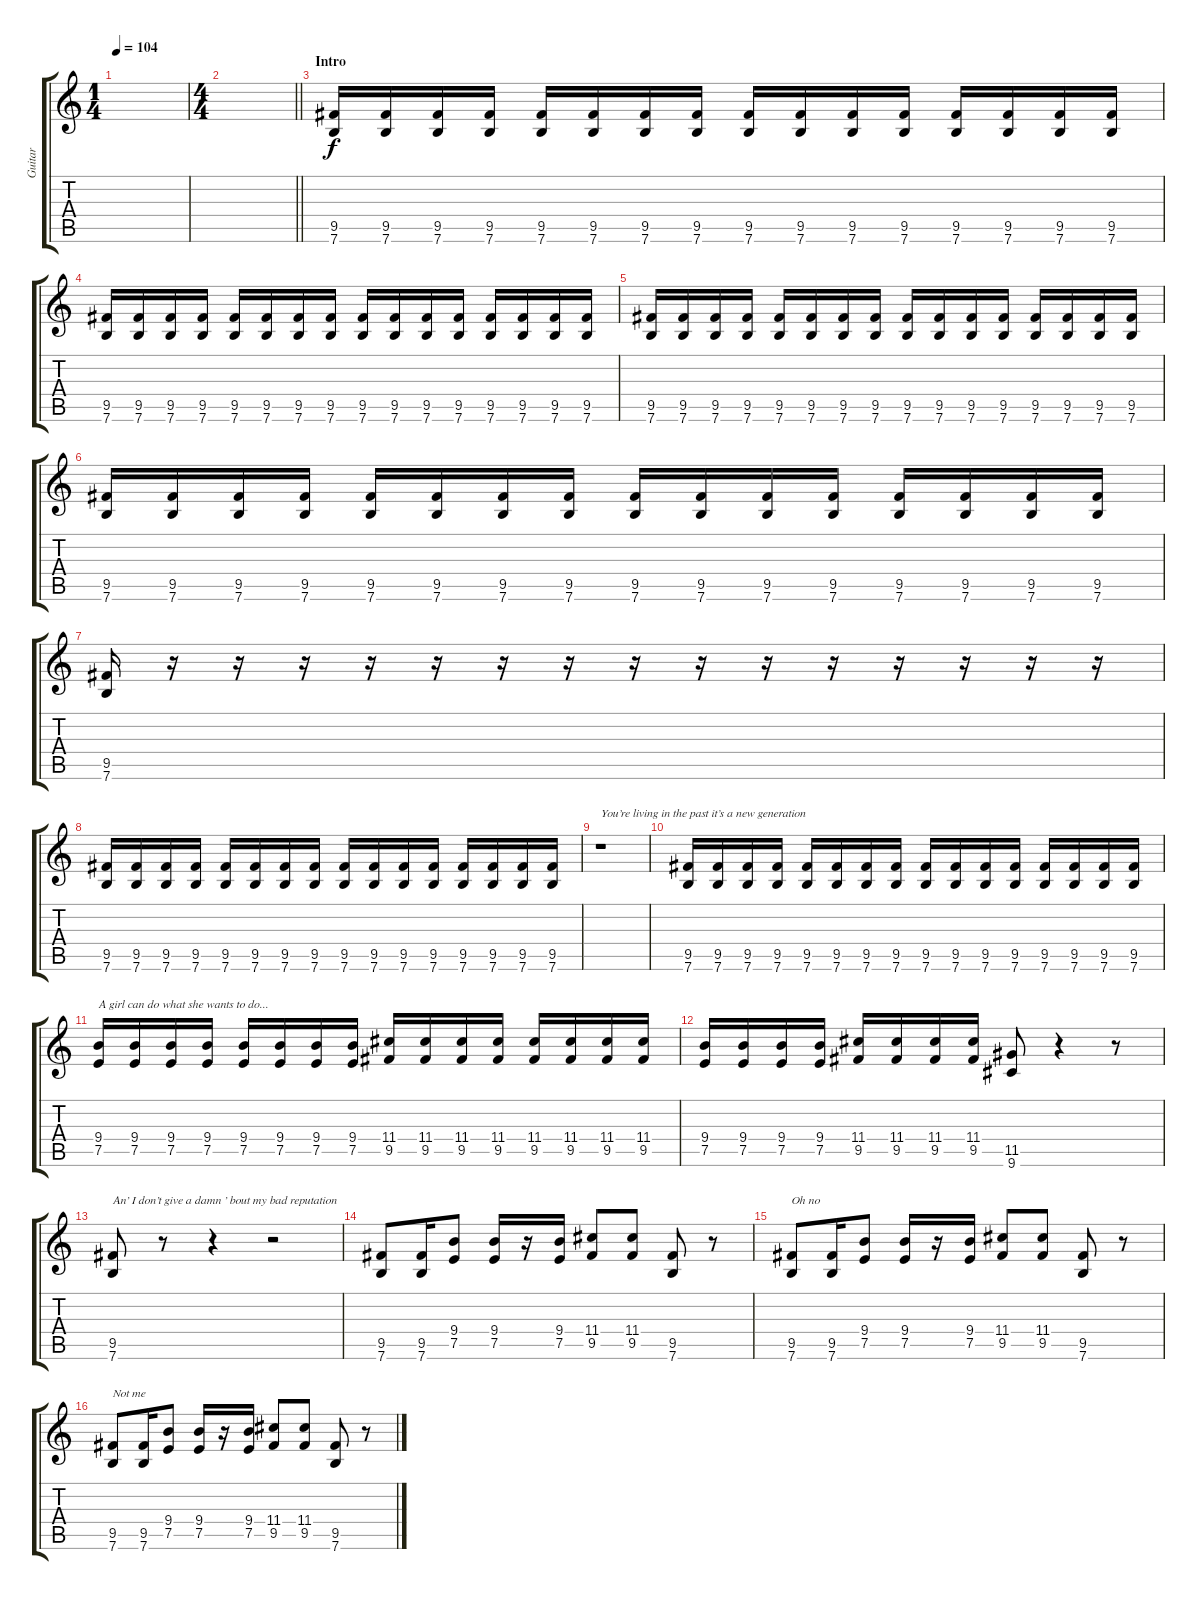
\track ("Guitar" "Guitar") {instrument distortionguitar}
\staff {score tabs}
\tuning (E4 B3 G3 D3 A2 E2) {hide}
\ts (1 4)
\tempo 104
\clef g2
\ks c
|
\ts (4 4)
\barLineRight lightlight
|
\section ("" "Intro")
(9.5 7.6).16 (9.5 7.6).16 (9.5 7.6).16 (9.5 7.6).16 (9.5 7.6).16 (9.5 7.6).16 (9.5 7.6).16 (9.5 7.6).16 (9.5 7.6).16 (9.5 7.6).16 (9.5 7.6).16 (9.5 7.6).16 (9.5 7.6).16 (9.5 7.6).16 (9.5 7.6).16 (9.5 7.6).16 |
(9.5 7.6).16 (9.5 7.6).16 (9.5 7.6).16 (9.5 7.6).16 (9.5 7.6).16 (9.5 7.6).16 (9.5 7.6).16 (9.5 7.6).16 (9.5 7.6).16 (9.5 7.6).16 (9.5 7.6).16 (9.5 7.6).16 (9.5 7.6).16 (9.5 7.6).16 (9.5 7.6).16 (9.5 7.6).16 |
(9.5 7.6).16 (9.5 7.6).16 (9.5 7.6).16 (9.5 7.6).16 (9.5 7.6).16 (9.5 7.6).16 (9.5 7.6).16 (9.5 7.6).16 (9.5 7.6).16 (9.5 7.6).16 (9.5 7.6).16 (9.5 7.6).16 (9.5 7.6).16 (9.5 7.6).16 (9.5 7.6).16 (9.5 7.6).16 |
(9.5 7.6).16 (9.5 7.6).16 (9.5 7.6).16 (9.5 7.6).16 (9.5 7.6).16 (9.5 7.6).16 (9.5 7.6).16 (9.5 7.6).16 (9.5 7.6).16 (9.5 7.6).16 (9.5 7.6).16 (9.5 7.6).16 (9.5 7.6).16 (9.5 7.6).16 (9.5 7.6).16 (9.5 7.6).16 |
(9.5 7.6).16 r.16 r.16 r.16 r.16 r.16 r.16 r.16 r.16 r.16 r.16 r.16 r.16 r.16 r.16 r.16 |
(9.5 7.6).16 (9.5 7.6).16 (9.5 7.6).16 (9.5 7.6).16 (9.5 7.6).16 (9.5 7.6).16 (9.5 7.6).16 (9.5 7.6).16 (9.5 7.6).16 (9.5 7.6).16 (9.5 7.6).16 (9.5 7.6).16 (9.5 7.6).16 (9.5 7.6).16 (9.5 7.6).16 (9.5 7.6).16 |
r.1{txt "You’re living in the past it’s a new generation"} |
(9.5 7.6).16 (9.5 7.6).16 (9.5 7.6).16 (9.5 7.6).16 (9.5 7.6).16 (9.5 7.6).16 (9.5 7.6).16 (9.5 7.6).16 (9.5 7.6).16 (9.5 7.6).16 (9.5 7.6).16 (9.5 7.6).16 (9.5 7.6).16 (9.5 7.6).16 (9.5 7.6).16 (9.5 7.6).16 |
(9.4 7.5).16{txt "A girl can do what she wants to do..."} (9.4 7.5).16 (9.4 7.5).16 (9.4 7.5).16 (9.4 7.5).16 (9.4 7.5).16 (9.4 7.5).16 (9.4 7.5).16 (11.4 9.5).16 (11.4 9.5).16 (11.4 9.5).16 (11.4 9.5).16 (11.4 9.5).16 (11.4 9.5).16 (11.4 9.5).16 (11.4 9.5).16 |
(9.4 7.5).16 (9.4 7.5).16 (9.4 7.5).16 (9.4 7.5).16 (11.4 9.5).16 (11.4 9.5).16 (11.4 9.5).16 (11.4 9.5).16 (11.5 9.6).8 r.4 r.8 |
(9.5 7.6).8{txt "An’ I don’t give a damn ’ bout my bad reputation"} r.8 r.4 r.2 |
(9.5 7.6).8 (9.5 7.6).16 (9.4 7.5).8 (9.4 7.5).16 r.16 (9.4 7.5).16 (11.4 9.5).8 (11.4 9.5).8 (9.5 7.6).8 r.8 |
(9.5 7.6).8{txt "Oh no"} (9.5 7.6).16 (9.4 7.5).8 (9.4 7.5).16 r.16 (9.4 7.5).16 (11.4 9.5).8 (11.4 9.5).8 (9.5 7.6).8 r.8 |
(9.5 7.6).8{txt "Not me"} (9.5 7.6).16 (9.4 7.5).8 (9.4 7.5).16 r.16 (9.4 7.5).16 (11.4 9.5).8 (11.4 9.5).8 (9.5 7.6).8 r.8
